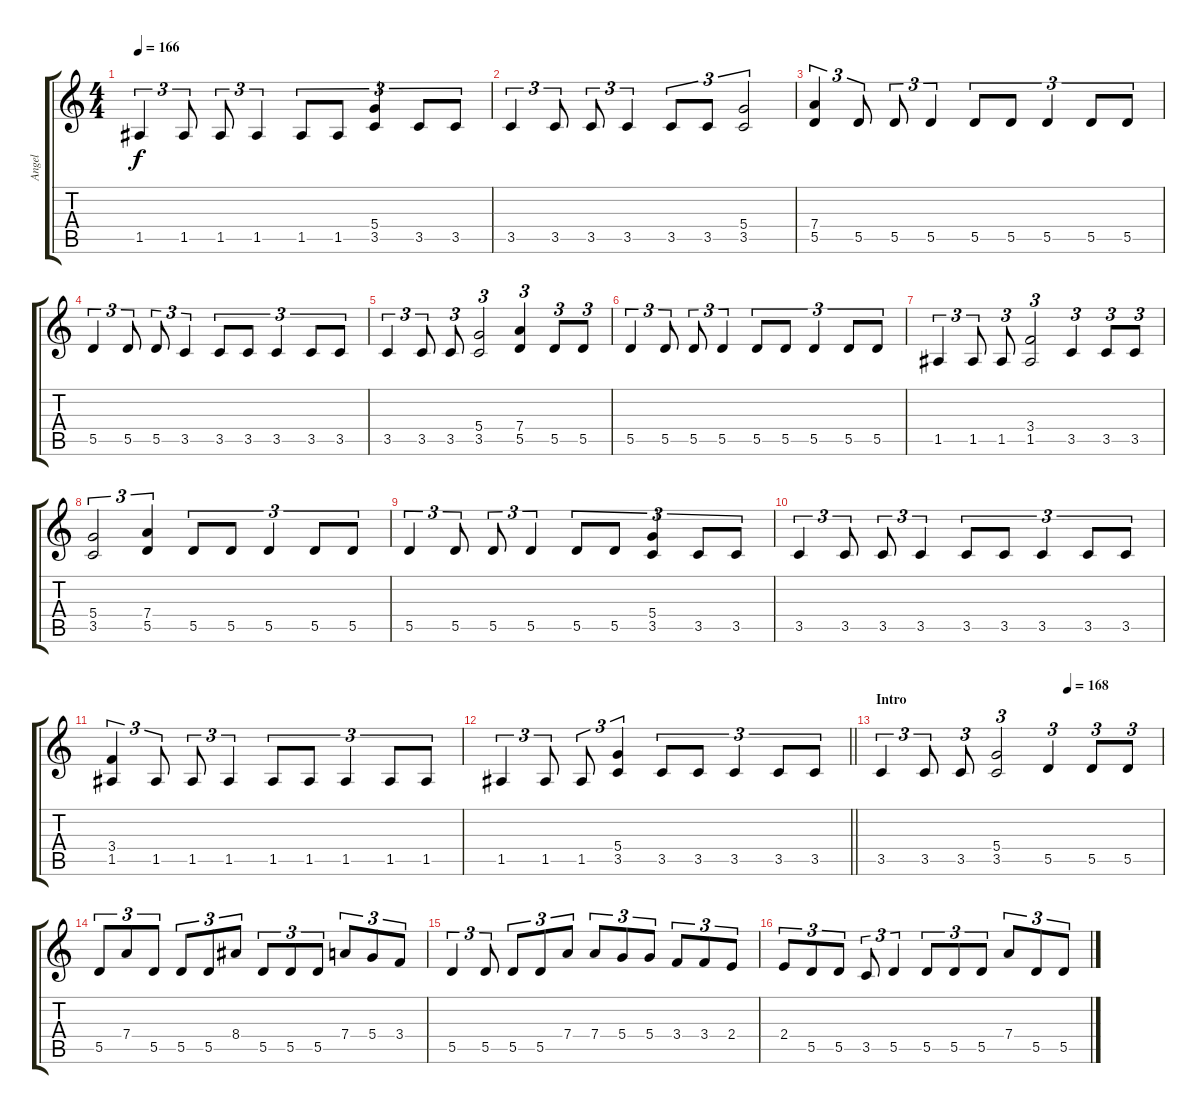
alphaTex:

\track ("Angel" "Angel") {instrument distortionguitar}
\staff {score tabs}
\tuning (E4 B3 G3 D3 A2 E2) {hide}
\ts (4 4)
\tempo 166
\clef g2
\ks c
1.5.4{tu (3 2) dy f} 1.5.8{tu (3 2)} 1.5.8{tu (3 2)} 1.5.4{tu (3 2)} 1.5.8{tu (3 2)} 1.5.8{tu (3 2)} (5.4 3.5).4{tu (3 2)} 3.5.8{tu (3 2)} 3.5.8{tu (3 2)} |
3.5.4{tu (3 2)} 3.5.8{tu (3 2)} 3.5.8{tu (3 2)} 3.5.4{tu (3 2)} 3.5.8{tu (3 2)} 3.5.8{tu (3 2)} (5.4 3.5).2{tu (3 2)} |
(7.4 5.5).4{tu (3 2)} 5.5.8{tu (3 2)} 5.5.8{tu (3 2)} 5.5.4{tu (3 2)} 5.5.8{tu (3 2)} 5.5.8{tu (3 2)} 5.5.4{tu (3 2)} 5.5.8{tu (3 2)} 5.5.8{tu (3 2)} |
5.5.4{tu (3 2)} 5.5.8{tu (3 2)} 5.5.8{tu (3 2)} 3.5.4{tu (3 2)} 3.5.8{tu (3 2)} 3.5.8{tu (3 2)} 3.5.4{tu (3 2)} 3.5.8{tu (3 2)} 3.5.8{tu (3 2)} |
3.5.4{tu (3 2)} 3.5.8{tu (3 2)} 3.5.8{tu (3 2)} (5.4 3.5).2{tu (3 2)} (7.4 5.5).4{tu (3 2)} 5.5.8{tu (3 2)} 5.5.8{tu (3 2)} |
5.5.4{tu (3 2)} 5.5.8{tu (3 2)} 5.5.8{tu (3 2)} 5.5.4{tu (3 2)} 5.5.8{tu (3 2)} 5.5.8{tu (3 2)} 5.5.4{tu (3 2)} 5.5.8{tu (3 2)} 5.5.8{tu (3 2)} |
1.5.4{tu (3 2)} 1.5.8{tu (3 2)} 1.5.8{tu (3 2)} (3.4 1.5).2{tu (3 2)} 3.5.4{tu (3 2)} 3.5.8{tu (3 2)} 3.5.8{tu (3 2)} |
(5.4 3.5).2{tu (3 2)} (7.4 5.5).4{tu (3 2)} 5.5.8{tu (3 2)} 5.5.8{tu (3 2)} 5.5.4{tu (3 2)} 5.5.8{tu (3 2)} 5.5.8{tu (3 2)} |
5.5.4{tu (3 2)} 5.5.8{tu (3 2)} 5.5.8{tu (3 2)} 5.5.4{tu (3 2)} 5.5.8{tu (3 2)} 5.5.8{tu (3 2)} (5.4 3.5).4{tu (3 2)} 3.5.8{tu (3 2)} 3.5.8{tu (3 2)} |
3.5.4{tu (3 2)} 3.5.8{tu (3 2)} 3.5.8{tu (3 2)} 3.5.4{tu (3 2)} 3.5.8{tu (3 2)} 3.5.8{tu (3 2)} 3.5.4{tu (3 2)} 3.5.8{tu (3 2)} 3.5.8{tu (3 2)} |
(3.4 1.5).4{tu (3 2)} 1.5.8{tu (3 2)} 1.5.8{tu (3 2)} 1.5.4{tu (3 2)} 1.5.8{tu (3 2)} 1.5.8{tu (3 2)} 1.5.4{tu (3 2)} 1.5.8{tu (3 2)} 1.5.8{tu (3 2)} |
\barLineRight lightlight
1.5.4{tu (3 2)} 1.5.8{tu (3 2)} 1.5.8{tu (3 2)} (5.4 3.5).4{tu (3 2)} 3.5.8{tu (3 2)} 3.5.8{tu (3 2)} 3.5.4{tu (3 2)} 3.5.8{tu (3 2)} 3.5.8{tu (3 2)} |
\section ("" "Intro")
\tempo (168 0.6666666666666666)
3.5.4{tu (3 2)} 3.5.8{tu (3 2)} 3.5.8{tu (3 2)} (5.4 3.5).2{tu (3 2)} 5.5.4{tu (3 2)} 5.5.8{tu (3 2)} 5.5.8{tu (3 2)} |
5.5.8{tu (3 2)} 7.4.8{tu (3 2)} 5.5.8{tu (3 2)} 5.5.8{tu (3 2)} 5.5.8{tu (3 2)} 8.4.8{tu (3 2)} 5.5.8{tu (3 2)} 5.5.8{tu (3 2)} 5.5.8{tu (3 2)} 7.4.8{tu (3 2)} 5.4.8{tu (3 2)} 3.4.8{tu (3 2)} |
5.5.4{tu (3 2)} 5.5.8{tu (3 2)} 5.5.8{tu (3 2)} 5.5.8{tu (3 2)} 7.4.8{tu (3 2)} 7.4.8{tu (3 2)} 5.4.8{tu (3 2)} 5.4.8{tu (3 2)} 3.4.8{tu (3 2)} 3.4.8{tu (3 2)} 2.4.8{tu (3 2)} |
2.4.8{tu (3 2)} 5.5.8{tu (3 2)} 5.5.8{tu (3 2)} 3.5.8{tu (3 2)} 5.5.4{tu (3 2)} 5.5.8{tu (3 2)} 5.5.8{tu (3 2)} 5.5.8{tu (3 2)} 7.4.8{tu (3 2)} 5.5.8{tu (3 2)} 5.5.8{tu (3 2)}
